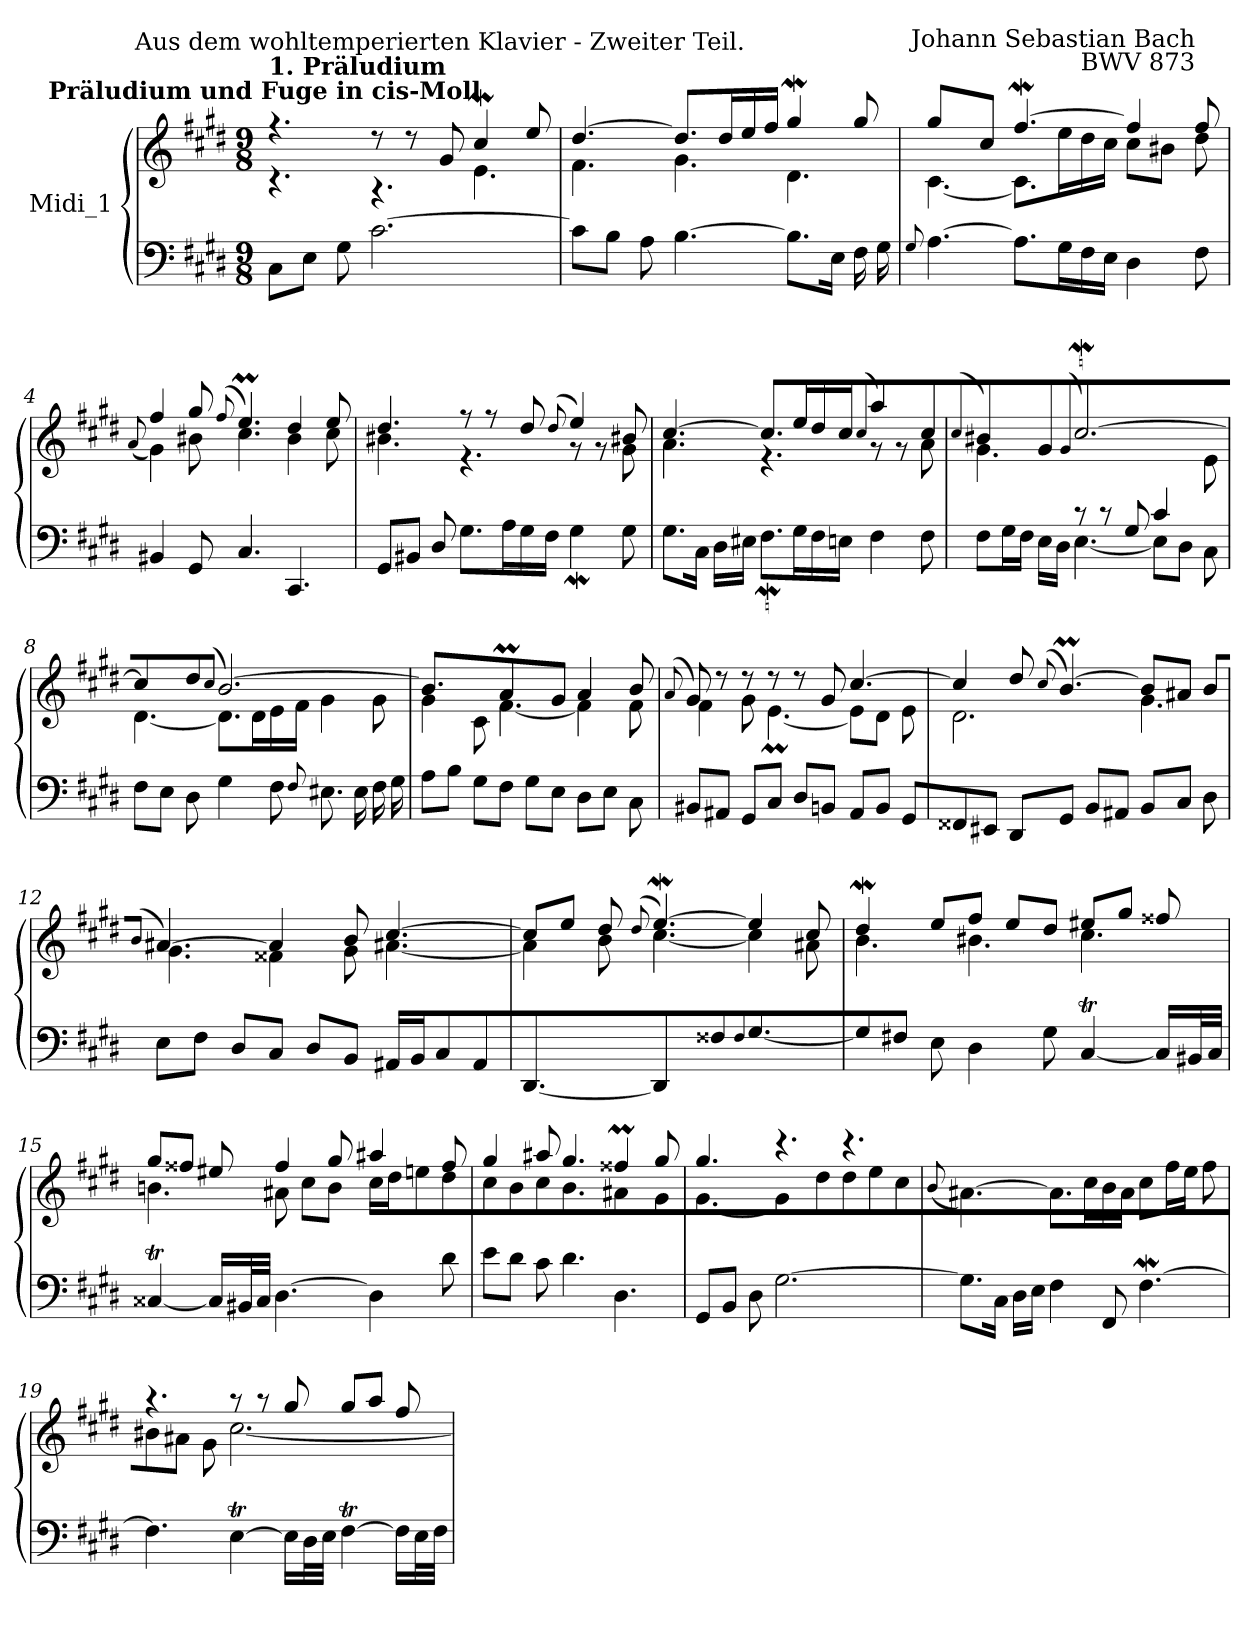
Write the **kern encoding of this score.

**kern	**kern
*part1	*part1
*staff2	*staff1
*I"Midi_1	*
*clefF4	*clefG2
*k[f#c#g#d#]	*k[f#c#g#d#]
*E:	*E:
*M9/8	*M9/8
=1	=1
*	*^
!	!LO:TX:a:B:cj:t=Präludium und Fuge in cis-Moll.	!
!	!LO:TX:a:B:t=1. Präludium	!
8C#L	4.r	4.r
8EJ	.	.
8G#	.	.
[2.c#	8r	4.r
.	8r	.
!	!LO:TX:a:cj:t=Aus dem wohltemperierten Klavier - Zweiter Teil.	!
.	8g#/	.
.	4cc#W/	4.e\
.	8ee/	.
=2	=2	=2
8c#L]	[4.dd#/	4.f#\
8BJ	.	.
8A	.	.
[4.B	8.dd#L]	4.g#\
.	16dd#L	.
.	16ee	.
.	16ff#JJ	.
8.BL]	4gg#W/	4.d#\
16EJ	.	.
16F#LL	8gg#/	.
16G#	.	.
=3	=3	=3
8qqG#/	.	.
[4.A	4gg#/	[4.c#\
.	8cc#/J	.
8.AL]	[4.ff#W/	8.c#L]
16G#L	.	16eeL
16F#	.	16dd#
16EJJ	.	16cc#JJ
4D#	4ff#/]	8cc#\L
.	.	8b#X\J
!	!LO:TX:a:rj:t=Johann Sebastian Bach\nBWV 873	!
8F#	8ff#/	8dd#\
!!LO:LB:g=z	!!
=4	=4	=4
.	.	(<8qqa/
*^	*	*
1ryy	4BB#X/	4ff#/	4g#\)
.	8GG#/	8gg#/L	8b#X\
.	.	(>8qqff#/J	.
.	4.C#/	4.eeM/)	4.cc#\
.	4.CC#/	4dd#/	4b#\
8ryy	.	8ee/	8cc#\
=5	=5	=5	=5
1ryy	8GG#/L	4.dd#/	4.b#X\
.	8BB#X/J	.	.
.	8D#/	.	.
.	8.G#L	8r	4.r
.	.	8r	.
.	16AL	.	.
.	16G#	8dd#/L	.
.	16F#JJ	.	.
.	.	(>8qqdd#/J	.
.	4G#W\	4ee/)	8r
.	.	.	8r
8ryy	8G#\	8b#X/	8g#\
=6	=6	=6	=6
1ryy	8.G#\L	[4.cc#/	4.a\
.	16C#\J	.	.
.	16D#\LL	.	.
.	16E#X\JJ	.	.
.	8.F#WL	8.cc#/L]	4.r
.	16G#L	16ee/L	.
.	16F#	16dd#/	.
.	16EnJJ	16cc#/	.
.	.	(>8qqcc#/J	.
.	4F#\	4aa/)	8r
.	.	.	8r
8ryy	8F#\	8cc#/	8a\
!!LO:LB:g=z	!!
=7	=7	=7	=7
.	.	(>8qqcc#/	.
4.ryy	8F#\L	4b#X/)	4.g#\
.	16G#\L	.	.
.	16F#\JJ	.	.
.	16E\LL	8g#/L	.
.	16D#\JJ	.	.
.	.	(<8qqg#/J	.
8r	[4.E\	[2.cc#W/)	4.ryy
8r	.	.	.
8G#/	.	.	.
4c#/	8E\L]	.	4ryy
.	8D#\J	.	.
8ryy	8C#\L	.	8e\
=8	=8	=8	=8
1ryy	8F#L	4cc#/]	[4.d#\
.	8EJ	.	.
.	8D#	8dd#/	.
.	.	(>8qqcc#/J	.
.	4G#\	[2.b/)	8.d#\L]
.	.	.	16d#\L
.	8F#\L	.	16e\
.	.	.	16f#\JJ
.	8qqF#/J	.	.
.	8.E#X\L	.	4g#\
.	16E#\J	.	.
8ryy	16F#\LL	.	8g#\
.	16G#\	.	.
=9	=9	=9	=9
1ryy	8AL	4.b/]	4g#\
.	8BJ	.	.
.	8G#L	.	8c#\
.	8F#\J	4aM/	[4.f#\
.	8G#\L	.	.
.	8E\J	8g#/J	.
.	8D#\L	4a/	4f#\]
.	8E\J	.	.
8ryy	8C#\	8b/	8f#\
*v	*v	*	*
!!LO:LB:g=z	!!
=10	=10	=10
.	(>8qqa/	.
8BB#XL	8g#/)	4f#\
8AA#XJ	8r	.
8GG#L	8r	8g#\
8C#J	8r	[4.eM\
8D#L	8r	.
8BBnJ	8g#/	.
8AA#L	[4.cc#/	8e\L]
8BBJ	.	8d#\J
8GG#L	.	8e\
=11	=11	=11
8FF##X	4cc#/]	2.d#\
8EE#XJ	.	.
8DD#L	8dd#/	.
.	(>8qqcc#/J	.
8GG#J	[4.bM/)	.
8BBL	.	.
8AA#XJ	.	.
8BBL	8b/L]	4.g#\
8C#J	8a#X/J	.
8D#L	8b/L	.
=12	=12	=12
.	(>8qqb/J	.
8EL	[4.a#X/)	4.g#\
8F#J	.	.
8D#L	.	.
8C#J	4a#/]	4f##X\
8D#L	.	.
8BBJ	8b/	8g#\
16AA#XLL	[4.cc#/	[4.a#X\
16BB	.	.
8C#J	.	.
8AA#	.	.
!!LO:LB:g=z	!!
=13	=13	=13
[4.DD#	8cc#/L]	4a#\]
.	8ee/J	.
.	8dd#/L	8b\
.	(>8qqdd#/J	.
4DD#]	[4.eew/)	[4.cc#\
8F##XL	.	.
8qqF##/J	.	.
[4.G#	4ee/]	4cc#\]
.	8cc#/	8a#\
=14	=14	=14
8G#]	4dd#W/	4.b\
8F#XJ	.	.
8E	8ee/L	.
4D#	8ff#J	4.b#X\
.	8eeL	.
8G#	8dd#J	.
[4C#T	8ee#XL	4.cc#\
.	8gg#J	.
16C#LL]	8ff##XL	.
32BB#XL	.	.
32C#JJJ	.	.
=15	=15	=15
[4C##Xt	8gg#/L	4.bn\
.	8ff##X/J	.
16C##LL]	8ee#X/	.
32BB#XL	.	.
32C##JJJ	.	.
[4.D#	4ff##/	8a#X
.	.	8cc#L
.	8gg#/	8bJ
4D#]	4aa#X/	16cc#\LL
.	.	16dd#\
.	.	8een\J
8d#	8ff##/	8dd#\
!!LO:LB:g=z	!!
=16	=16	=16
8eL	4gg#/	8cc#\L
8d#J	.	8b\J
8c#	8aa#X/	8cc#\
4.d#	4.gg#/	4.b\
4.D#	4ff##Xm/	4a#X\
.	8gg#/	8g#\
=17	=17	=17
8GG#L	4.gg#/	[4.g#\
8BBJ	.	.
8D#	.	.
[2.G#	4.r	4g#\]
.	.	8dd#\
.	4.r	8dd#\L
.	.	8ee\J
.	.	8cc#\
=18	=18	=18
.	(>8qqb/	.
8.G#L]	[4.a#X\)	1ryy
16C#J	.	.
16D#LL	.	.
16EJJ	.	.
4F#	8.a#\L]	.
.	16cc#\L	.
8FF#	16b\	.
.	16a#\JJ	.
[4.F#W	8cc#\L	.
.	16ff#\L	.
.	16ee\JJ	.
.	8ff#\	8ryy
!!LO:LB:g=z	!!
=19	=19	=19
4.F#]	4.r	8b#X\
.	.	8a#X\J
.	.	8g#\
[4ET	8r	[2.cc#\
.	8r	.
16ELL]	8gg#/	.
32D#L	.	.
32EJJJ	.	.
[4F#T	8gg#/L	.
.	8aa/J	.
16F#LL]	8ff#/L	.
32EL	.	.
32F#JJJ	.	.
*	*v	*v
=	=
*-	*-
